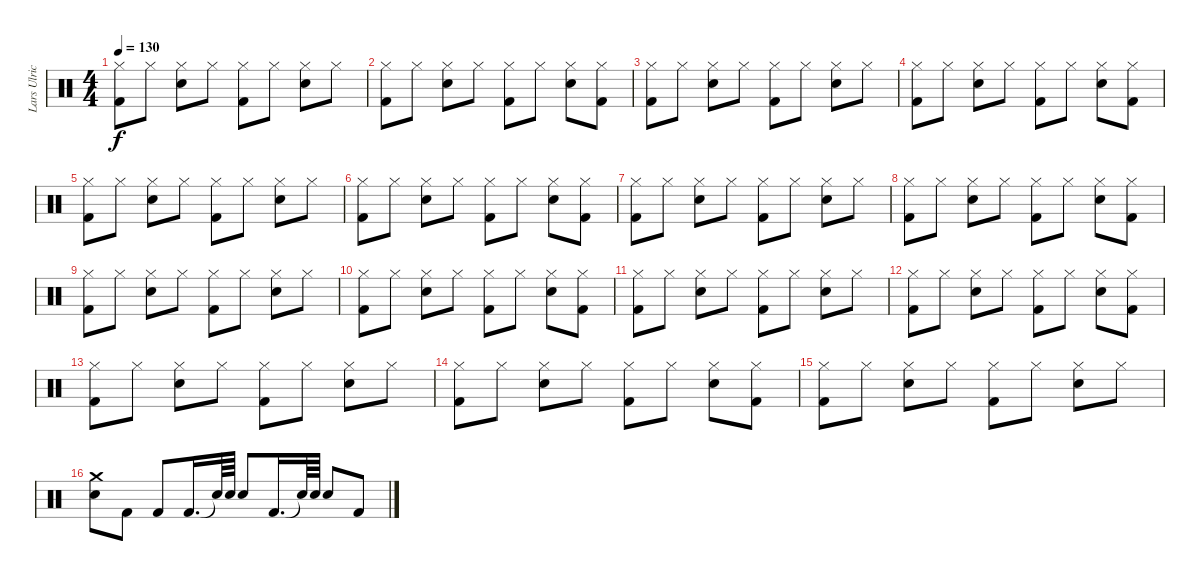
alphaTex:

\track ("Lars Ulrich" "Lars Ulric") {instrument percussion}
\staff {score}
\articulation defaults
\ts (4 4)
\tempo 130
\clef neutral
\ks c
("Kick (hit) 2" "Hi-Hat (closed)").8{dy f} "Hi-Hat (closed)".8 ("Snare (hit) 2" "Hi-Hat (closed)").8 "Hi-Hat (closed)".8 ("Kick (hit) 2" "Hi-Hat (closed)").8 "Hi-Hat (closed)".8 ("Snare (hit) 2" "Hi-Hat (closed)").8 "Hi-Hat (closed)".8 |
("Kick (hit) 2" "Hi-Hat (closed)").8{volume 6} "Hi-Hat (closed)".8 ("Snare (hit) 2" "Hi-Hat (closed)").8 "Hi-Hat (closed)".8 ("Kick (hit) 2" "Hi-Hat (closed)").8 "Hi-Hat (closed)".8 ("Snare (hit) 2" "Hi-Hat (closed)").8 ("Kick (hit) 2" "Hi-Hat (closed)").8 |
("Kick (hit) 2" "Hi-Hat (closed)").8 "Hi-Hat (closed)".8 ("Snare (hit) 2" "Hi-Hat (closed)").8 "Hi-Hat (closed)".8 ("Kick (hit) 2" "Hi-Hat (closed)").8 "Hi-Hat (closed)".8 ("Snare (hit) 2" "Hi-Hat (closed)").8 "Hi-Hat (closed)".8 |
("Kick (hit) 2" "Hi-Hat (closed)").8 "Hi-Hat (closed)".8 ("Snare (hit) 2" "Hi-Hat (closed)").8 "Hi-Hat (closed)".8 ("Kick (hit) 2" "Hi-Hat (closed)").8 "Hi-Hat (closed)".8 ("Snare (hit) 2" "Hi-Hat (closed)").8 ("Kick (hit) 2" "Hi-Hat (closed)").8 |
("Kick (hit) 2" "Hi-Hat (closed)").8{volume 9} "Hi-Hat (closed)".8 ("Snare (hit) 2" "Hi-Hat (closed)").8 "Hi-Hat (closed)".8 ("Kick (hit) 2" "Hi-Hat (closed)").8 "Hi-Hat (closed)".8 ("Snare (hit) 2" "Hi-Hat (closed)").8 "Hi-Hat (closed)".8 |
("Kick (hit) 2" "Hi-Hat (closed)").8 "Hi-Hat (closed)".8 ("Snare (hit) 2" "Hi-Hat (closed)").8 "Hi-Hat (closed)".8 ("Kick (hit) 2" "Hi-Hat (closed)").8 "Hi-Hat (closed)".8 ("Snare (hit) 2" "Hi-Hat (closed)").8 ("Kick (hit) 2" "Hi-Hat (closed)").8 |
("Kick (hit) 2" "Hi-Hat (closed)").8 "Hi-Hat (closed)".8 ("Snare (hit) 2" "Hi-Hat (closed)").8 "Hi-Hat (closed)".8 ("Kick (hit) 2" "Hi-Hat (closed)").8 "Hi-Hat (closed)".8 ("Snare (hit) 2" "Hi-Hat (closed)").8 "Hi-Hat (closed)".8 |
("Kick (hit) 2" "Hi-Hat (closed)").8{volume 12} "Hi-Hat (closed)".8 ("Snare (hit) 2" "Hi-Hat (closed)").8 "Hi-Hat (closed)".8 ("Kick (hit) 2" "Hi-Hat (closed)").8 "Hi-Hat (closed)".8 ("Snare (hit) 2" "Hi-Hat (closed)").8 ("Kick (hit) 2" "Hi-Hat (closed)").8 |
("Kick (hit) 2" "Hi-Hat (closed)").8 "Hi-Hat (closed)".8 ("Snare (hit) 2" "Hi-Hat (closed)").8 "Hi-Hat (closed)".8 ("Kick (hit) 2" "Hi-Hat (closed)").8 "Hi-Hat (closed)".8 ("Snare (hit) 2" "Hi-Hat (closed)").8 "Hi-Hat (closed)".8 |
("Kick (hit) 2" "Hi-Hat (closed)").8 "Hi-Hat (closed)".8 ("Snare (hit) 2" "Hi-Hat (closed)").8 "Hi-Hat (closed)".8 ("Kick (hit) 2" "Hi-Hat (closed)").8 "Hi-Hat (closed)".8 ("Snare (hit) 2" "Hi-Hat (closed)").8 ("Kick (hit) 2" "Hi-Hat (closed)").8 |
("Kick (hit) 2" "Hi-Hat (closed)").8{volume 14} "Hi-Hat (closed)".8 ("Snare (hit) 2" "Hi-Hat (closed)").8 "Hi-Hat (closed)".8 ("Kick (hit) 2" "Hi-Hat (closed)").8 "Hi-Hat (closed)".8 ("Snare (hit) 2" "Hi-Hat (closed)").8 "Hi-Hat (closed)".8 |
("Kick (hit) 2" "Hi-Hat (closed)").8 "Hi-Hat (closed)".8 ("Snare (hit) 2" "Hi-Hat (closed)").8 "Hi-Hat (closed)".8 ("Kick (hit) 2" "Hi-Hat (closed)").8 "Hi-Hat (closed)".8 ("Snare (hit) 2" "Hi-Hat (closed)").8 ("Kick (hit) 2" "Hi-Hat (closed)").8 |
("Kick (hit) 2" "Hi-Hat (closed)").8 "Hi-Hat (closed)".8 ("Snare (hit) 2" "Hi-Hat (closed)").8 "Hi-Hat (closed)".8 ("Kick (hit) 2" "Hi-Hat (closed)").8 "Hi-Hat (closed)".8 ("Snare (hit) 2" "Hi-Hat (closed)").8 "Hi-Hat (closed)".8 |
("Kick (hit) 2" "Hi-Hat (closed)").8{volume 16} "Hi-Hat (closed)".8 ("Snare (hit) 2" "Hi-Hat (closed)").8 "Hi-Hat (closed)".8 ("Kick (hit) 2" "Hi-Hat (closed)").8 "Hi-Hat (closed)".8 ("Snare (hit) 2" "Hi-Hat (closed)").8 ("Kick (hit) 2" "Hi-Hat (closed)").8 |
("Kick (hit) 2" "Hi-Hat (closed)").8 "Hi-Hat (closed)".8 ("Snare (hit) 2" "Hi-Hat (closed)").8 "Hi-Hat (closed)".8 ("Kick (hit) 2" "Hi-Hat (closed)").8 "Hi-Hat (closed)".8 ("Snare (hit) 2" "Hi-Hat (closed)").8 "Hi-Hat (closed)".8 |
("Snare (hit) 2" "Crash medium (hit)").8 "Kick (hit) 2".8 "Kick (hit) 2".8 "Kick (hit) 2".16{d} "Snare (hit)"{t}.64 "Snare (hit) 2".64 "Snare (hit) 2".8 "Kick (hit) 2".16{d} "Snare (hit)"{t}.64 "Snare (hit) 2".64 "Snare (hit) 2".8 "Kick (hit) 2".8
